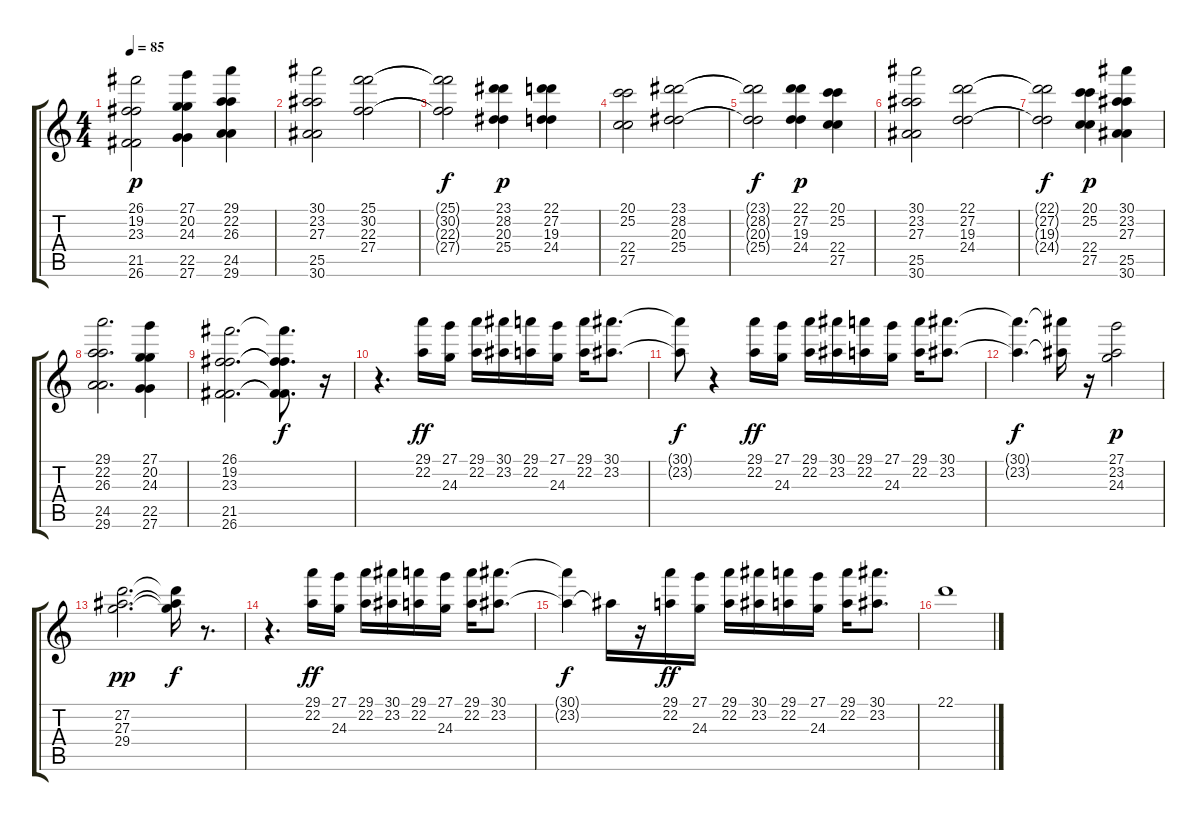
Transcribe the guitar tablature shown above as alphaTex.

\track "" {instrument stringensemble1}
\staff {score tabs}
\tuning (E4 B3 G3 D3 A2 E2) {hide}
\ts (4 4)
\tempo 85
\clef g2
\ks c
(26.1 19.2 23.3 21.5 26.6).2{dy p} (27.1 20.2 24.3 22.5 27.6).4 (29.1 22.2 26.3 24.5 29.6).4 |
(30.1 23.2 27.3 25.5 30.6).2 (25.1 30.2 22.3 27.4).2 |
(25.1{t} 30.2{t} 22.3{t} 27.4{t}).2{dy f} (23.1 28.2 20.3 25.4).4{dy p} (22.1 27.2 19.3 24.4).4 |
(20.1 25.2 22.4 27.5).2 (23.1 28.2 20.3 25.4).2 |
(23.1{t} 28.2{t} 20.3{t} 25.4{t}).2{dy f} (22.1 27.2 19.3 24.4).4{dy p} (20.1 25.2 22.4 27.5).4 |
(30.1 23.2 27.3 25.5 30.6).2 (22.1 27.2 19.3 24.4).2 |
(22.1{t} 27.2{t} 19.3{t} 24.4{t}).2{dy f} (20.1 25.2 22.4 27.5).4{dy p} (30.1 23.2 27.3 25.5 30.6).4 |
(29.1 22.2 26.3 24.5 29.6).2{d} (27.1 20.2 24.3 22.5 27.6).4 |
(26.1 19.2 23.3 21.5 26.6).2{d} (26.1{t} 19.2{t} 23.3{t} 21.5{t} 26.6{t}).8{d dy f} r.16 |
r.4{d} (29.1 22.2).16{dy ff} (27.1 24.3).16 (29.1 22.2).16 (30.1 23.2).16 (29.1 22.2).16 (27.1 24.3).16 (29.1 22.2).16 (30.1 23.2).8{d} |
(30.1{t} 23.2{t}).8{dy f} r.4 (29.1 22.2).16{dy ff} (27.1 24.3).16 (29.1 22.2).16 (30.1 23.2).16 (29.1 22.2).16 (27.1 24.3).16 (29.1 22.2).16 (30.1 23.2).8{d} |
(30.1{t} 23.2{t}).4{d dy f} (30.1{t} 23.2{t}).16 r.16 (27.1 23.2 24.3).2{dy p} |
(27.2 27.3 29.4).2{d dy pp} (27.2{t} 27.3{t} 29.4{t}).16{dy f} r.8{d} |
r.4{d} (29.1 22.2).16{dy ff} (27.1 24.3).16 (29.1 22.2).16 (30.1 23.2).16 (29.1 22.2).16 (27.1 24.3).16 (29.1 22.2).16 (30.1 23.2).8{d} |
(30.1{t} 23.2{t}).4{dy f} 23.2{t}.16 r.16 (29.1 22.2).16{dy ff} (27.1 24.3).16 (29.1 22.2).16 (30.1 23.2).16 (29.1 22.2).16 (27.1 24.3).16 (29.1 22.2).16 (30.1 23.2).8{d} |
22.1.1
